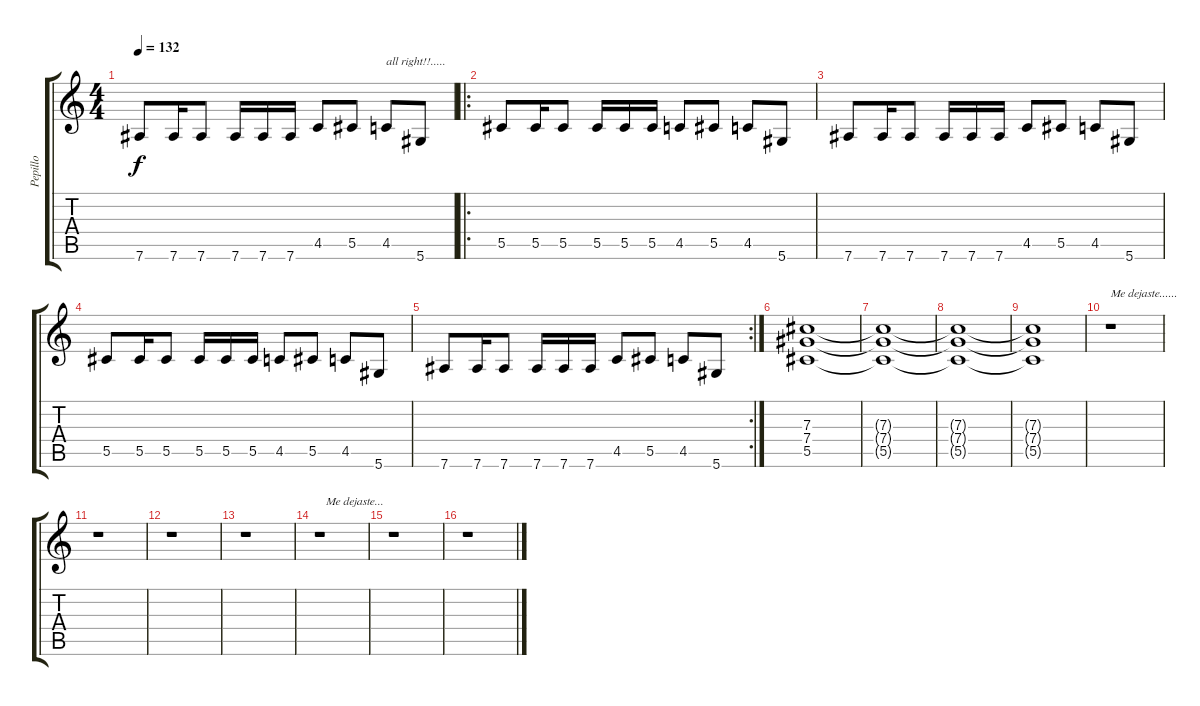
\track ("Pepillo" "Pepillo") {instrument distortionguitar}
\staff {score tabs}
\tuning (Eb4 Bb3 Gb3 Db3 Ab2 Eb2) {hide}
\ts (4 4)
\tempo 132
\clef g2
\ks c
7.6.8{dy f} 7.6.16 7.6.8 7.6.16 7.6.16 7.6.16 4.5.8 5.5.8 4.5.8{txt "all right!!....."} 5.6.8 |
\ro
5.5.8 5.5.16 5.5.8 5.5.16 5.5.16 5.5.16 4.5.8 5.5.8 4.5.8 5.6.8 |
7.6.8 7.6.16 7.6.8 7.6.16 7.6.16 7.6.16 4.5.8 5.5.8 4.5.8 5.6.8 |
5.5.8 5.5.16 5.5.8 5.5.16 5.5.16 5.5.16 4.5.8 5.5.8 4.5.8 5.6.8 |
\rc 2
7.6.8 7.6.16 7.6.8 7.6.16 7.6.16 7.6.16 4.5.8 5.5.8 4.5.8 5.6.8 |
(7.3 7.4 5.5).1{volume 12} |
(7.3{t} 7.4{t} 5.5{t}).1{volume 10} |
(7.3{t} 7.4{t} 5.5{t}).1{volume 7} |
(7.3{t} 7.4{t} 5.5{t}).1{volume 5} |
r.1{txt "Me dejaste......"} |
r.1 |
r.1 |
r.1 |
r.1{txt "  Me dejaste..."} |
r.1 |
r.1
